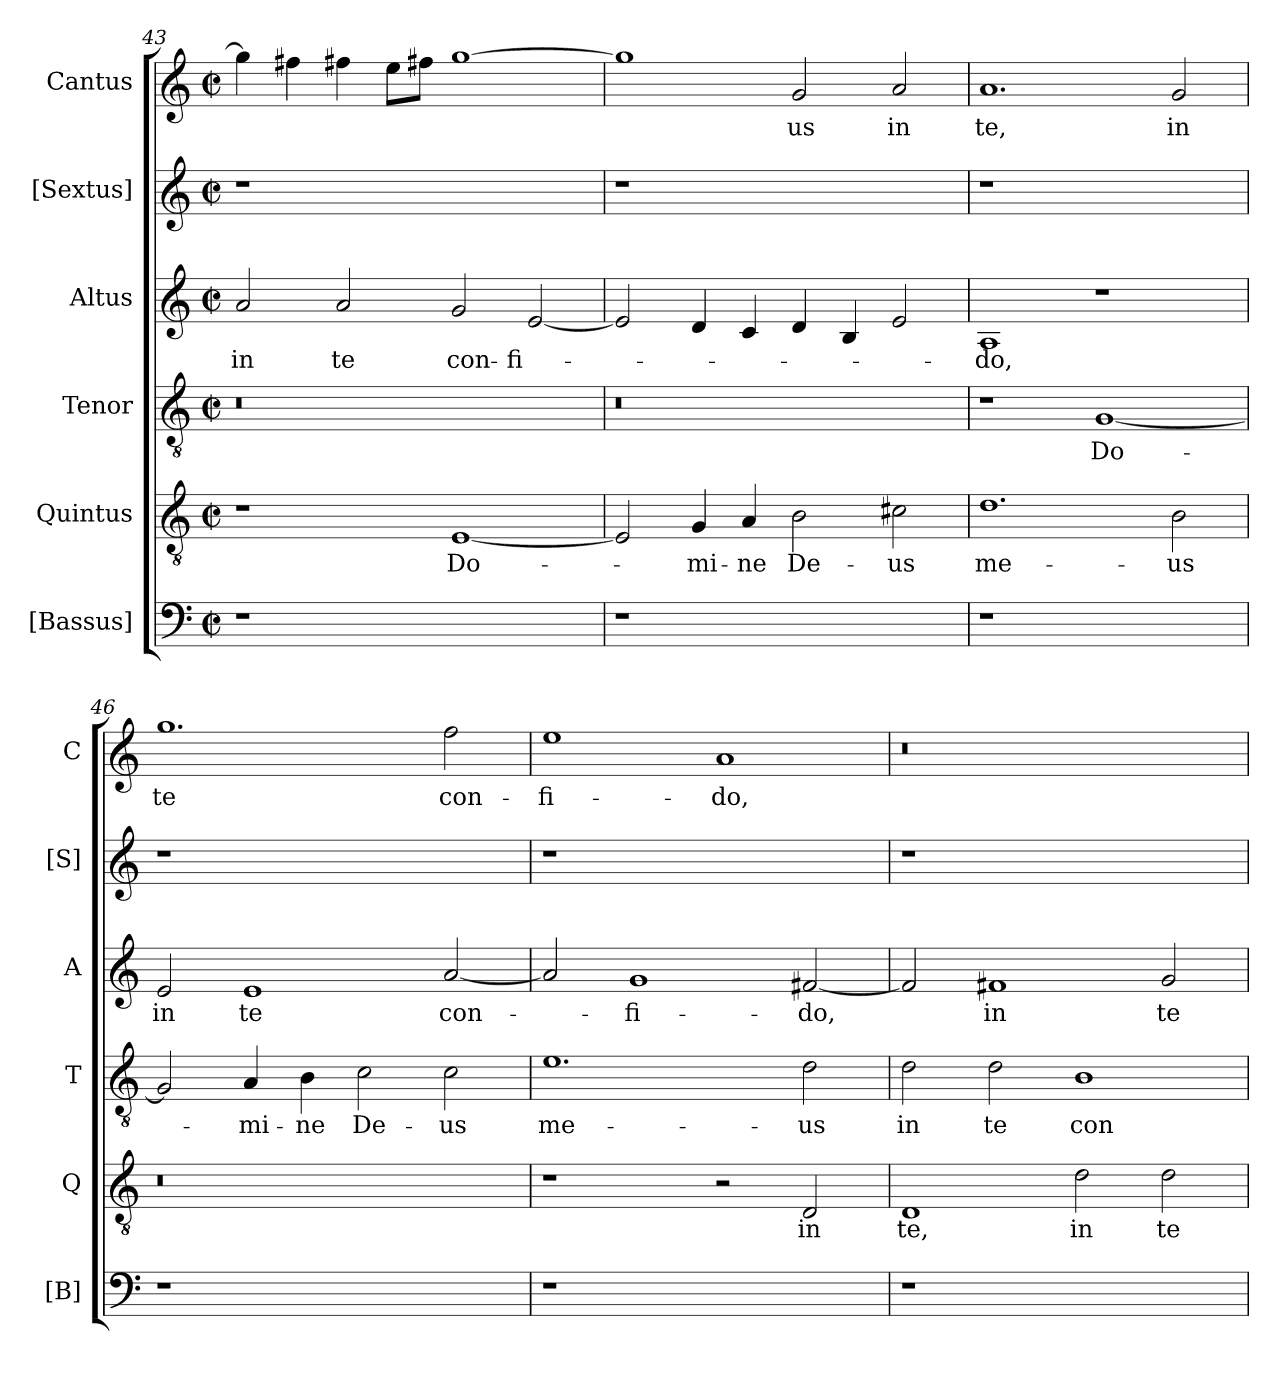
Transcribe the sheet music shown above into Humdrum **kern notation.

**kern	**kern	**text	**kern	**text	**kern	**text	**kern	**kern	**text
*part6	*part5	*part5	*part4	*part4	*part3	*part3	*part2	*part1	*part1
*staff6	*staff5	*staff5	*staff4	*staff4	*staff3	*staff3	*staff2	*staff1	*staff1
*I"[Bassus]	*I"Quintus	*	*I"Tenor	*	*I"Altus	*	*I"[Sextus]	*I"Cantus	*
*I'[B]	*I'Q	*	*I'T	*	*I'A	*	*I'[S]	*I'C	*
*clefF4	*clefGv2	*	*clefGv2	*	*clefG2	*	*clefG2	*clefG2	*
*k[]	*k[]	*	*k[]	*	*k[]	*	*k[]	*k[]	*
*C:	*C:	*	*C:	*	*C:	*	*C:	*C:	*
*M2/2	*M2/2	*	*M2/2	*	*M2/2	*	*M2/2	*M2/2	*
*met(c|)	*met(c|)	*	*met(c|)	*	*met(c|)	*	*met(c|)	*met(c|)	*
=43	=43	=43	=43	=43	=43	=43	=43	=43	=43
!	!	!	!LO:N:vis=0	!	!	!	!	!	!
1r	1r	.	1r	.	2a/	in	1r	4gg\]	.
.	.	.	.	.	.	.	.	4ff#X\	.
.	.	.	.	.	2a/	te	.	4ff#X\	.
.	.	.	.	.	.	.	.	8ee\L	.
.	.	.	.	.	.	.	.	8ff#X\J	.
1ryy	[1E/	Do-	1ryy	.	2g/	con-	1ryy	[1gg\	.
.	.	.	.	.	[2e/	-fi-	.	.	.
=44	=44	=44	=44	=44	=44	=44	=44	=44	=44
!	!	!	!LO:N:vis=0	!	!	!	!	!	!
1r	2E/]	.	1r	.	2e/]	.	1r	1gg\]	.
.	4G/	-mi-	.	.	4d/	.	.	.	.
.	4A/	-ne	.	.	4c/	.	.	.	.
1ryy	2B\	De-	1ryy	.	4d/	.	1ryy	2g/	-us
.	.	.	.	.	4B/	.	.	.	.
.	2c#X\	-us	.	.	2e/	.	.	2a/	in
=45	=45	=45	=45	=45	=45	=45	=45	=45	=45
1r	1.d\	me-	1r	.	1A/	-do,	1r	1.a/	te,
1ryy	.	.	[1G/	Do-	1r	.	1ryy	.	.
.	2B\	-us	.	.	.	.	.	2g/	in
=46	=46	=46	=46	=46	=46	=46	=46	=46	=46
!	!LO:N:vis=0	!	!	!	!	!	!	!	!
1r	1r	.	2G/]	.	2e/	in	1r	1.gg\	te
.	.	.	4A/	-mi-	1e/	te	.	.	.
.	.	.	4B\	-ne	.	.	.	.	.
1ryy	1ryy	.	2c\	De-	.	.	1ryy	.	.
.	.	.	2c\	-us	[2a/	con-	.	2ff\	con-
=47	=47	=47	=47	=47	=47	=47	=47	=47	=47
1r	1r	.	1.e\	me-	2a/]	.	1r	1ee\	-fi-
.	.	.	.	.	1g/	-fi-	.	.	.
1ryy	2r	.	.	.	.	.	1ryy	1a/	-do,
.	2D/	in	2d\	-us	[2f#X/	-do,	.	.	.
=48	=48	=48	=48	=48	=48	=48	=48	=48	=48
!	!	!	!	!	!	!	!	!LO:N:vis=0	!
1r	1D/	te,	2d\	in	2f#/]	.	1r	1r	.
.	.	.	2d\	te	1f#X/	in	.	.	.
1ryy	2d\	in	1B\	con-	.	.	1ryy	1ryy	.
.	2d\	te	.	.	2g/	te	.	.	.
=	=	=	=	=	=	=	=	=	=
*-	*-	*-	*-	*-	*-	*-	*-	*-	*-
